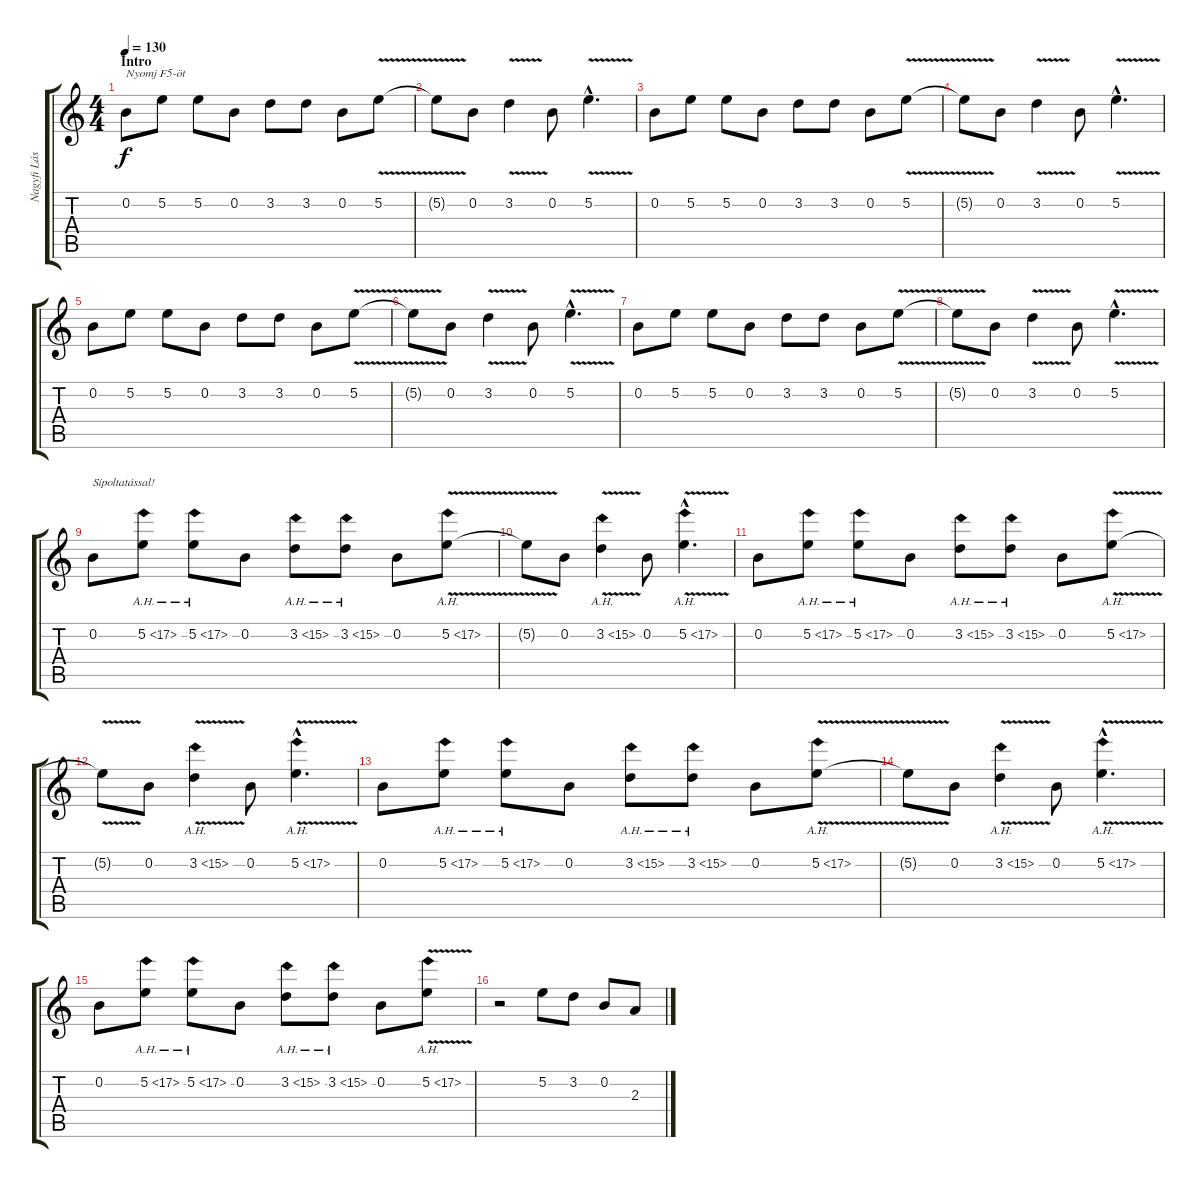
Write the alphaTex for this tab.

\track ("Nagyfi László" "Nagyfi Lás") {instrument overdrivenguitar}
\staff {score tabs}
\tuning (E4 B3 G3 D3 A2 E2) {hide}
\ts (4 4)
\section ("" "Intro")
\tempo 130
\clef g2
\ks c
0.2.8{txt "Nyomj F5-öt" dy f instrument overdrivenguitar} 5.2.8 5.2.8 0.2.8 3.2.8 3.2.8 0.2.8 5.2{v}.8 |
5.2{t}.8 0.2.8 3.2{v}.4 0.2.8 5.2{v hac}.4{d} |
0.2.8 5.2.8 5.2.8 0.2.8 3.2.8 3.2.8 0.2.8 5.2{v}.8 |
5.2{t}.8 0.2.8 3.2{v}.4 0.2.8 5.2{v hac}.4{d} |
0.2.8 5.2.8 5.2.8 0.2.8 3.2.8 3.2.8 0.2.8 5.2{v}.8 |
5.2{t}.8 0.2.8 3.2{v}.4 0.2.8 5.2{v hac}.4{d} |
0.2.8 5.2.8 5.2.8 0.2.8 3.2.8 3.2.8 0.2.8 5.2{v}.8 |
5.2{t}.8 0.2.8 3.2{v}.4 0.2.8 5.2{v hac}.4{d} |
0.2.8{txt "Sípoltatással!"} 5.2{ah 12}.8 5.2{ah 12}.8 0.2.8 3.2{ah 12}.8 3.2{ah 12}.8 0.2.8 5.2{ah 12 v}.8 |
5.2{t}.8 0.2.8 3.2{ah 12 v}.4 0.2.8 5.2{ah 12 v hac}.4{d} |
0.2.8 5.2{ah 12}.8 5.2{ah 12}.8 0.2.8 3.2{ah 12}.8 3.2{ah 12}.8 0.2.8 5.2{ah 12 v}.8 |
5.2{t}.8 0.2.8 3.2{ah 12 v}.4 0.2.8 5.2{ah 12 v hac}.4{d} |
0.2.8 5.2{ah 12}.8 5.2{ah 12}.8 0.2.8 3.2{ah 12}.8 3.2{ah 12}.8 0.2.8 5.2{ah 12 v}.8 |
5.2{t}.8 0.2.8 3.2{ah 12 v}.4 0.2.8 5.2{ah 12 v hac}.4{d} |
0.2.8 5.2{ah 12}.8 5.2{ah 12}.8 0.2.8 3.2{ah 12}.8 3.2{ah 12}.8 0.2.8 5.2{ah 12 v}.8 |
r.2 5.2.8 3.2.8 0.2.8 2.3.8
